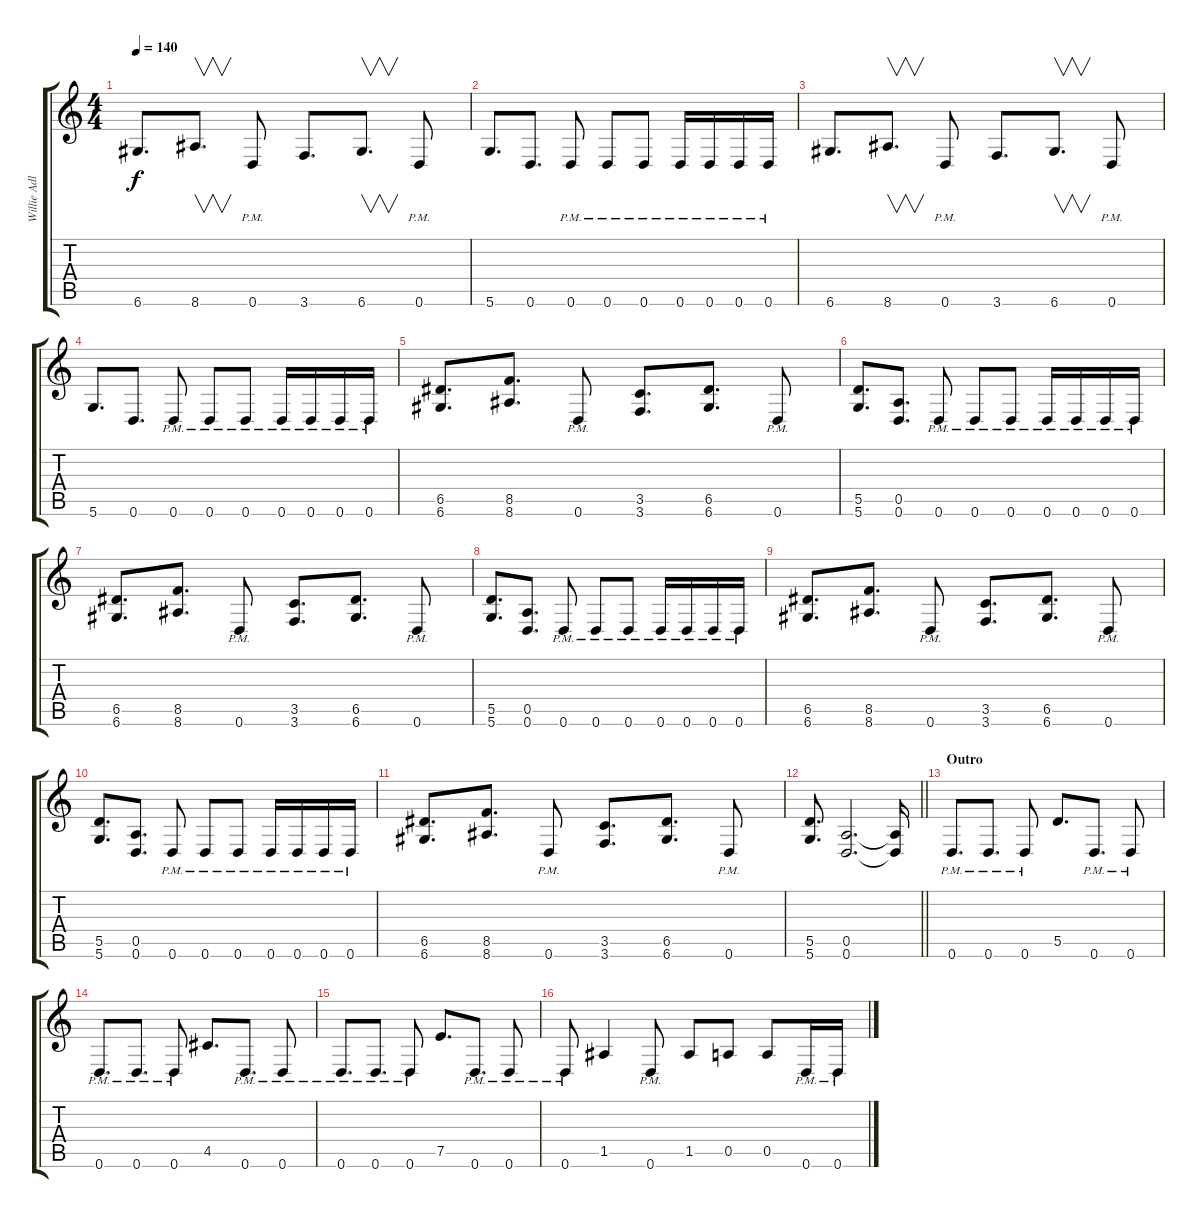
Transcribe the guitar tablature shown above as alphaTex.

\track ("Willie Adler - Rhythm" "Willie Adl") {instrument distortionguitar}
\staff {score tabs}
\tuning (E4 B3 G3 D3 A2 D2) {hide}
\ts (4 4)
\tempo 140
\clef g2
\ks c
6.6.8{d dy f} 8.6.8{v d} 0.6{pm}.8 3.6.8{d} 6.6.8{v d} 0.6{pm}.8 |
5.6.8{d} 0.6.8{d} 0.6{pm}.8 0.6{pm}.8 0.6{pm}.8 0.6{pm}.16 0.6{pm}.16 0.6{pm}.16 0.6{pm}.16 |
6.6.8{d} 8.6.8{v d} 0.6{pm}.8 3.6.8{d} 6.6.8{v d} 0.6{pm}.8 |
5.6.8{d} 0.6.8{d} 0.6{pm}.8 0.6{pm}.8 0.6{pm}.8 0.6{pm}.16 0.6{pm}.16 0.6{pm}.16 0.6{pm}.16 |
(6.5 6.6).8{d} (8.5 8.6).8{d} 0.6{pm}.8 (3.5 3.6).8{d} (6.5 6.6).8{d} 0.6{pm}.8 |
(5.5 5.6).8{d} (0.5 0.6).8{d} 0.6{pm}.8 0.6{pm}.8 0.6{pm}.8 0.6{pm}.16 0.6{pm}.16 0.6{pm}.16 0.6{pm}.16 |
(6.5 6.6).8{d} (8.5 8.6).8{d} 0.6{pm}.8 (3.5 3.6).8{d} (6.5 6.6).8{d} 0.6{pm}.8 |
(5.5 5.6).8{d} (0.5 0.6).8{d} 0.6{pm}.8 0.6{pm}.8 0.6{pm}.8 0.6{pm}.16 0.6{pm}.16 0.6{pm}.16 0.6{pm}.16 |
(6.5 6.6).8{d} (8.5 8.6).8{d} 0.6{pm}.8 (3.5 3.6).8{d} (6.5 6.6).8{d} 0.6{pm}.8 |
(5.5 5.6).8{d} (0.5 0.6).8{d} 0.6{pm}.8 0.6{pm}.8 0.6{pm}.8 0.6{pm}.16 0.6{pm}.16 0.6{pm}.16 0.6{pm}.16 |
(6.5 6.6).8{d} (8.5 8.6).8{d} 0.6{pm}.8 (3.5 3.6).8{d} (6.5 6.6).8{d} 0.6{pm}.8 |
\barLineRight lightlight
(5.5 5.6).8{d} (0.5 0.6).2{d} (0.5{t} 0.6{t}).16 |
\section ("" "Outro")
0.6{pm}.8{d} 0.6{pm}.8{d} 0.6{pm}.8 5.5.8{d} 0.6{pm}.8{d} 0.6{pm}.8 |
0.6{pm}.8{d} 0.6{pm}.8{d} 0.6{pm}.8 4.5.8{d} 0.6{pm}.8{d} 0.6{pm}.8 |
0.6{pm}.8{d} 0.6{pm}.8{d} 0.6{pm}.8 7.5.8{d} 0.6{pm}.8{d} 0.6{pm}.8 |
0.6{pm}.8 1.5.4 0.6{pm}.8 1.5.8 0.5.8 0.5.8 0.6{pm}.16 0.6{pm}.16
